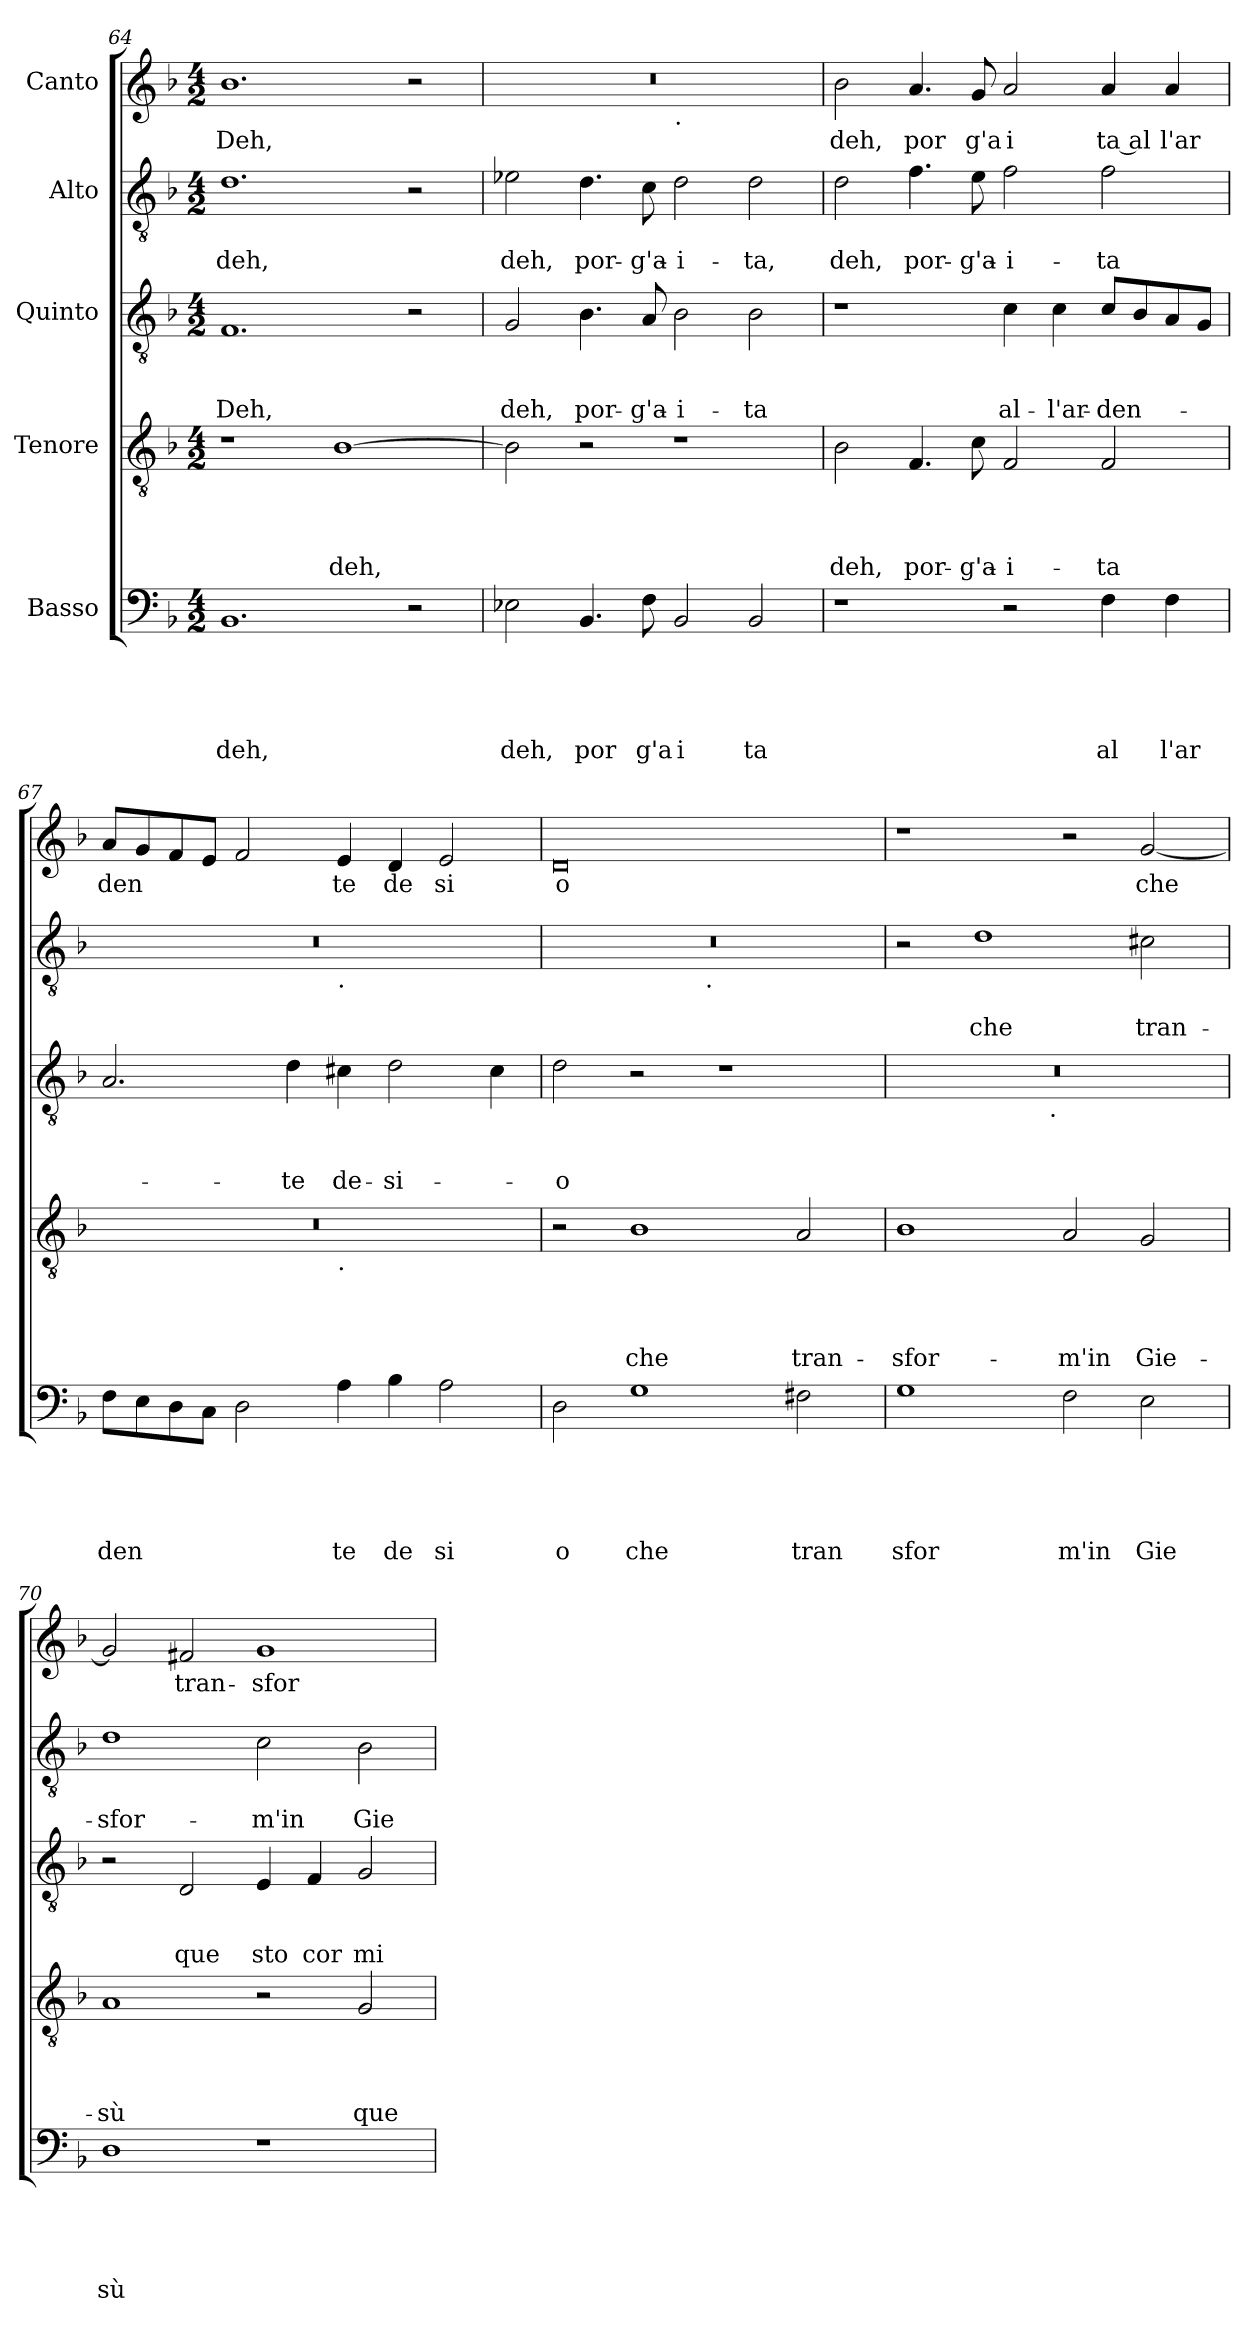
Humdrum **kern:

**kern	**text	**text	**text	**text	**text	**kern	**text	**text	**text	**text	**kern	**text	**text	**text	**kern	**text	**text	**kern	**text
*part5	*part5	*part5	*part5	*part5	*part5	*part4	*part4	*part4	*part4	*part4	*part3	*part3	*part3	*part3	*part2	*part2	*part2	*part1	*part1
*staff5	*staff5	*staff5	*staff5	*staff5	*staff5	*staff4	*staff4	*staff4	*staff4	*staff4	*staff3	*staff3	*staff3	*staff3	*staff2	*staff2	*staff2	*staff1	*staff1
*I"Basso	*	*	*	*	*	*I"Tenore	*	*	*	*	*I"Quinto	*	*	*	*I"Alto	*	*	*I"Canto	*
!!LO:PB:g=z
*clefF4	*	*	*	*	*	*clefGv2	*	*	*	*	*clefGv2	*	*	*	*clefGv2	*	*	*clefG2	*
*k[b-]	*	*	*	*	*	*k[b-]	*	*	*	*	*k[b-]	*	*	*	*k[b-]	*	*	*k[b-]	*
*F:	*	*	*	*	*	*F:	*	*	*	*	*F:	*	*	*	*F:	*	*	*F:	*
*M4/2	*	*	*	*	*	*M4/2	*	*	*	*	*M4/2	*	*	*	*M4/2	*	*	*M4/2	*
=64	=64	=64	=64	=64	=64	=64	=64	=64	=64	=64	=64	=64	=64	=64	=64	=64	=64	=64	=64
!	!	!	!	!	!LO:LY:b	!	!	!	!	!	!	!	!	!LO:LY:b	!	!	!LO:LY:b	!	!LO:LY:b
1.BB-	.	.	.	.	deh,	1r	.	.	.	.	1.F	.	.	Deh,	1.d	.	deh,	1.b-	Deh,
!	!	!	!	!	!	!	!	!	!	!LO:LY:b	!	!	!	!	!	!	!	!	!
.	.	.	.	.	.	[>1B-	.	.	.	deh,	.	.	.	.	.	.	.	.	.
2r	.	.	.	.	.	.	.	.	.	.	2r	.	.	.	2r	.	.	2r	.
=65	=65	=65	=65	=65	=65	=65	=65	=65	=65	=65	=65	=65	=65	=65	=65	=65	=65	=65	=65
!	!	!	!	!	!LO:LY:b	!	!	!	!	!	!	!	!	!LO:LY:b	!	!	!LO:LY:b	!	!
*	*	*	*	*	*	*	*	*	*	*	*	*	*	*	*	*	*	*^	*
2E-X\	.	.	.	.	deh,	2B-\]	.	.	.	.	2G/	.	.	deh,	2e-X\	.	deh,	0r	1ryy	.
!	!	!	!	!	!LO:LY:b	!	!	!	!	!	!	!	!	!LO:LY:b	!	!	!LO:LY:b	!	!	!
4.BB-/	.	.	.	.	por	2r	.	.	.	.	4.B-\	.	.	por-	4.d\	.	por-	.	.	.
!	!	!	!	!	!LO:LY:b	!	!	!	!	!	!	!	!	!LO:LY:b	!	!	!LO:LY:b	!	!	!
8F\	.	.	.	.	g'a	.	.	.	.	.	8A/	.	.	-g'a-	8c\	.	-g'a-	.	.	.
!	!	!	!	!	!	!	!	!	!	!	!	!	!	!	!	!	!	!	!LO:TX:b:t=.	!
!	!	!	!	!	!LO:LY:b	!	!	!	!	!	!	!	!	!LO:LY:b	!	!	!LO:LY:b	!	!	!
2BB-/	.	.	.	.	i	1r	.	.	.	.	2B-\	.	.	-i-	2d\	.	-i-	.	1ryy	.
!	!	!	!	!	!LO:LY:b	!	!	!	!	!	!	!	!	!LO:LY:b	!	!	!LO:LY:b	!	!	!
2BB-/	.	.	.	.	ta	.	.	.	.	.	2B-\	.	.	-ta	2d\	.	-ta,	.	.	.
=66	=66	=66	=66	=66	=66	=66	=66	=66	=66	=66	=66	=66	=66	=66	=66	=66	=66	=66	=66	=66
!	!	!	!	!	!	!	!	!	!	!LO:LY:b	!	!	!	!	!	!	!LO:LY:b	!	!	!LO:LY:b
*	*	*	*	*	*	*	*	*	*	*	*	*	*	*	*	*	*	*v	*v	*
1r	.	.	.	.	.	2B-\	.	.	.	deh,	1r	.	.	.	2d\	.	deh,	2b-\	deh,
!	!	!	!	!	!	!	!	!	!	!LO:LY:b	!	!	!	!	!	!	!LO:LY:b	!	!LO:LY:b
.	.	.	.	.	.	4.F/	.	.	.	por-	.	.	.	.	4.f\	.	por-	4.a/	por
!	!	!	!	!	!	!	!	!	!	!LO:LY:b	!	!	!	!	!	!	!LO:LY:b	!	!LO:LY:b
.	.	.	.	.	.	8c\	.	.	.	-g'a-	.	.	.	.	8e\	.	-g'a-	8g/	g'a
!	!	!	!	!	!	!	!	!	!	!LO:LY:b	!	!	!	!LO:LY:b	!	!	!LO:LY:b	!	!LO:LY:b
2r	.	.	.	.	.	2F/	.	.	.	-i-	4c\	.	.	al-	2f\	.	-i-	2a/	i
!	!	!	!	!	!	!	!	!	!	!	!	!	!	!LO:LY:b	!	!	!	!	!
.	.	.	.	.	.	.	.	.	.	.	4c\	.	.	-l'ar-	.	.	.	.	.
!	!	!	!	!	!LO:LY:b	!	!	!	!	!LO:LY:b	!	!	!	!LO:LY:b	!	!	!LO:LY:b	!	!LO:LY:b:rj
4F\	.	.	.	.	al	2F/	.	.	.	-ta	8c/L	.	.	-den-	2f\	.	-ta	4a/	ta al
.	.	.	.	.	.	.	.	.	.	.	8B-/	.	.	.	.	.	.	.	.
!	!	!	!	!	!LO:LY:b	!	!	!	!	!	!	!	!	!	!	!	!	!	!LO:LY:b
4F\	.	.	.	.	l'ar	.	.	.	.	.	8A/	.	.	.	.	.	.	4a/	l'ar
.	.	.	.	.	.	.	.	.	.	.	8G/J	.	.	.	.	.	.	.	.
=67	=67	=67	=67	=67	=67	=67	=67	=67	=67	=67	=67	=67	=67	=67	=67	=67	=67	=67	=67
!	!	!	!	!	!LO:LY:b	!	!	!	!	!	!	!	!	!	!	!	!	!	!LO:LY:b
*	*	*	*	*	*	*^	*	*	*	*	*	*	*	*	*^	*	*	*	*
8F\L	.	.	.	.	den	0r	1ryy	.	.	.	.	2.A/	.	.	.	0r	1ryy	.	.	8a/L	den
8E\	.	.	.	.	.	.	.	.	.	.	.	.	.	.	.	.	.	.	.	8g/	.
8D\	.	.	.	.	.	.	.	.	.	.	.	.	.	.	.	.	.	.	.	8f/	.
8C\J	.	.	.	.	.	.	.	.	.	.	.	.	.	.	.	.	.	.	.	8e/J	.
2D\	.	.	.	.	.	.	.	.	.	.	.	.	.	.	.	.	.	.	.	2f/	.
!	!	!	!	!	!	!	!	!	!	!	!	!	!	!	!LO:LY:b	!	!	!	!	!	!
.	.	.	.	.	.	.	.	.	.	.	.	4d\	.	.	-te	.	.	.	.	.	.
!	!	!	!	!	!	!	!	!	!	!	!	!	!	!	!	!	!LO:TX:b:t=.	!	!	!	!
!	!	!	!	!	!	!	!LO:TX:b:t=.	!	!	!	!	!	!	!	!	!	!	!	!	!	!
!	!	!	!	!	!LO:LY:b	!	!	!	!	!	!	!	!	!	!LO:LY:b	!	!	!	!	!	!LO:LY:b
4A\	.	.	.	.	te	.	1ryy	.	.	.	.	4c#X\	.	.	de-	.	1ryy	.	.	4e/	te
!	!	!	!	!	!LO:LY:b	!	!	!	!	!	!	!	!	!	!LO:LY:b	!	!	!	!	!	!LO:LY:b
4B-\	.	.	.	.	de	.	.	.	.	.	.	2d\	.	.	-si-	.	.	.	.	4d/	de
!	!	!	!	!	!LO:LY:b	!	!	!	!	!	!	!	!	!	!	!	!	!	!	!	!LO:LY:b
2A\	.	.	.	.	si	.	.	.	.	.	.	.	.	.	.	.	.	.	.	2e/	si
.	.	.	.	.	.	.	.	.	.	.	.	4c#\	.	.	.	.	.	.	.	.	.
=68	=68	=68	=68	=68	=68	=68	=68	=68	=68	=68	=68	=68	=68	=68	=68	=68	=68	=68	=68	=68	=68
!	!	!	!	!	!LO:LY:b	!	!	!	!	!	!	!	!	!	!LO:LY:b	!	!	!	!	!	!LO:LY:b
*	*	*	*	*	*	*v	*v	*	*	*	*	*	*	*	*	*	*	*	*	*	*
2D\	.	.	.	.	o	2r	.	.	.	.	2d\	.	.	-o	0r	2ryy	.	.	0d	o
!	!	!	!	!	!LO:LY:b	!	!	!	!	!LO:LY:b	!	!	!	!	!	!	!	!	!	!
1G	.	.	.	.	che	1B-	.	.	.	che	2r	.	.	.	.	4...ryy	.	.	.	.
!	!	!	!	!	!	!	!	!	!	!	!	!	!	!	!	!LO:TX:b:t=.	!	!	!	!
.	.	.	.	.	.	.	.	.	.	.	.	.	.	.	.	1ryy	.	.	.	.
.	.	.	.	.	.	.	.	.	.	.	1r	.	.	.	.	.	.	.	.	.
!	!	!	!	!	!LO:LY:b	!	!	!	!	!LO:LY:b	!	!	!	!	!	!	!	!	!	!
2F#X\	.	.	.	.	tran	2A/	.	.	.	tran-	.	.	.	.	.	.	.	.	.	.
.	.	.	.	.	.	.	.	.	.	.	.	.	.	.	.	32ryy	.	.	.	.
=69	=69	=69	=69	=69	=69	=69	=69	=69	=69	=69	=69	=69	=69	=69	=69	=69	=69	=69	=69	=69
!	!	!	!	!	!LO:LY:b	!	!	!	!	!LO:LY:b	!	!	!	!	!	!	!	!	!	!
*	*	*	*	*	*	*	*	*	*	*	*^	*	*	*	*v	*v	*	*	*	*
1G	.	.	.	.	sfor	1B-	.	.	.	-sfor-	0r	2ryy	.	.	.	2r	.	.	1r	.
!	!	!	!	!	!	!	!	!	!	!	!	!	!	!	!	!	!	!LO:LY:b	!	!
.	.	.	.	.	.	.	.	.	.	.	.	4...ryy	.	.	.	1d	.	che	.	.
!	!	!	!	!	!	!	!	!	!	!	!	!LO:TX:b:t=.	!	!	!	!	!	!	!	!
.	.	.	.	.	.	.	.	.	.	.	.	1ryy	.	.	.	.	.	.	.	.
!	!	!	!	!	!LO:LY:b	!	!	!	!	!LO:LY:b	!	!	!	!	!	!	!	!	!	!
2F\	.	.	.	.	m'in	2A/	.	.	.	-m'in	.	.	.	.	.	.	.	.	2r	.
!	!	!	!	!	!LO:LY:b	!	!	!	!	!LO:LY:b	!	!	!	!	!	!	!	!LO:LY:b	!	!LO:LY:b
2E\	.	.	.	.	Gie	2G/	.	.	.	Gie-	.	.	.	.	.	2c#X\	.	tran-	[<2g/	che
.	.	.	.	.	.	.	.	.	.	.	.	32ryy	.	.	.	.	.	.	.	.
!!LO:LB:g=z
=70	=70	=70	=70	=70	=70	=70	=70	=70	=70	=70	=70	=70	=70	=70	=70	=70	=70	=70	=70	=70
!	!	!	!	!	!LO:LY:b	!	!	!	!	!LO:LY:b	!	!	!	!	!	!	!	!LO:LY:b	!	!
*	*	*	*	*	*	*	*	*	*	*	*v	*v	*	*	*	*	*	*	*	*
1D	.	.	.	.	sù	1A	.	.	.	-sù	2r	.	.	.	1d	.	-sfor-	2g/]	.
!	!	!	!	!	!	!	!	!	!	!	!	!	!	!LO:LY:b	!	!	!	!	!LO:LY:b
.	.	.	.	.	.	.	.	.	.	.	2D/	.	.	que	.	.	.	2f#X/	tran-
!	!	!	!	!	!	!	!	!	!	!	!	!	!	!LO:LY:b	!	!	!LO:LY:b	!	!LO:LY:b
1r	.	.	.	.	.	2r	.	.	.	.	4E/	.	.	sto	2c\	.	-m'in	1g	-sfor-
!	!	!	!	!	!	!	!	!	!	!	!	!	!	!LO:LY:b	!	!	!	!	!
.	.	.	.	.	.	.	.	.	.	.	4F/	.	.	cor	.	.	.	.	.
!	!	!	!	!	!	!	!	!	!	!LO:LY:b	!	!	!	!LO:LY:b	!	!	!LO:LY:b	!	!
.	.	.	.	.	.	2G/	.	.	.	que	2G/	.	.	mi	2B-\	.	Gie-	.	.
=	=	=	=	=	=	=	=	=	=	=	=	=	=	=	=	=	=	=	=
*-	*-	*-	*-	*-	*-	*-	*-	*-	*-	*-	*-	*-	*-	*-	*-	*-	*-	*-	*-
